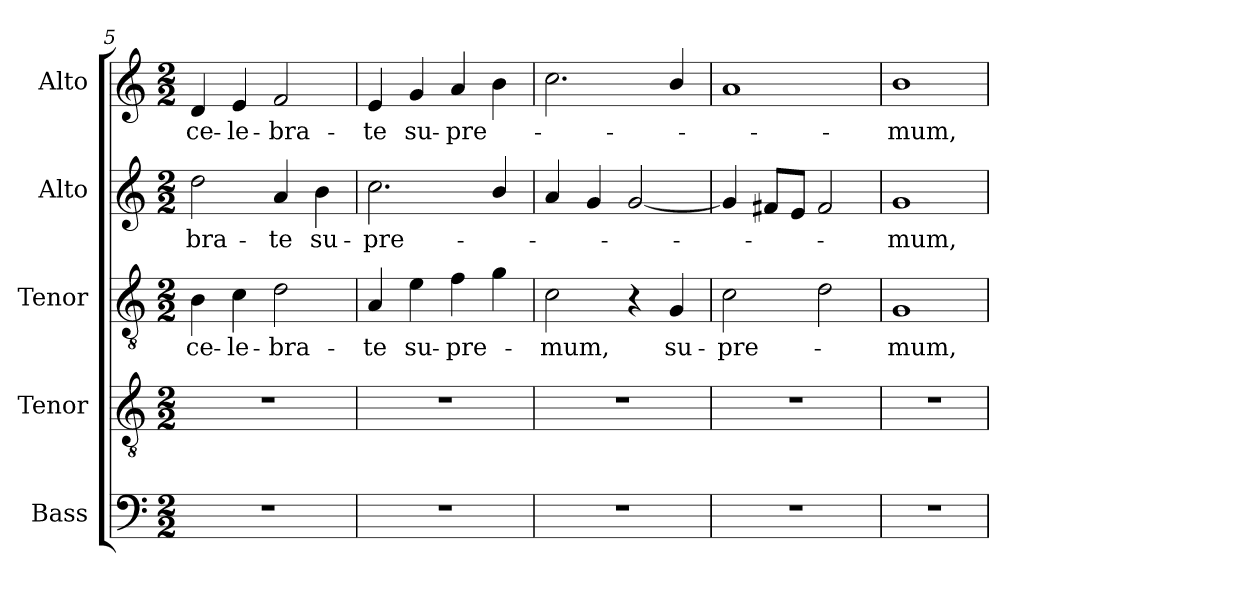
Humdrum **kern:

**kern	**kern	**kern	**text	**kern	**text	**kern	**text
*part5	*part4	*part3	*part3	*part2	*part2	*part1	*part1
*staff5	*staff4	*staff3	*staff3	*staff2	*staff2	*staff1	*staff1
*I"Bass	*I"Tenor	*I"Tenor	*	*I"Alto	*	*I"Alto	*
*I'B.	*	*I'T.	*	*I'A.	*	*I'A.	*
*clefF4	*clefGv2	*clefGv2	*	*clefG2	*	*clefG2	*
*	*ITrd7c12	*ITrd7c12	*	*	*	*	*
*k[]	*k[]	*k[]	*	*k[]	*	*k[]	*
*C:	*C:	*C:	*	*C:	*	*C:	*
*M2/2	*M2/2	*M2/2	*	*M2/2	*	*M2/2	*
=5	=5	=5	=5	=5	=5	=5	=5
!	!	!	!LO:LY:b:color=#000000	!	!	!	!
!	!	!	!	!	!LO:LY:b:color=#000000	!	!
!	!	!	!	!	!	!	!LO:LY:b:color=#000000
1r	1r	4BBi\	ce-	2ddi\	-bra-	4di/	ce-
!	!	!	!LO:LY:b:color=#000000	!	!	!	!
!	!	!	!	!	!	!	!LO:LY:b:color=#000000
.	.	4Ci\	-le-	.	.	4ei/	-le-
!	!	!	!LO:LY:b:color=#000000	!	!	!	!
!	!	!	!	!	!LO:LY:b:color=#000000	!	!
!	!	!	!	!	!	!	!LO:LY:b:color=#000000
.	.	2Di\	-bra-	4ai/	-te	2fi/	-bra-
!	!	!	!	!	!LO:LY:b:color=#000000	!	!
.	.	.	.	4bi\	su-	.	.
=6	=6	=6	=6	=6	=6	=6	=6
!	!	!	!LO:LY:b:color=#000000	!	!	!	!
!	!	!	!	!	!LO:LY:b:color=#000000	!	!
!	!	!	!	!	!	!	!LO:LY:b:color=#000000
1r	1r	4AAi/	-te	2.cci\	-pre-	4ei/	-te
!	!	!	!LO:LY:b:color=#000000	!	!	!	!
!	!	!	!	!	!	!	!LO:LY:b:color=#000000
.	.	4Ei\	su-	.	.	4gi/	su-
!	!	!	!LO:LY:b:color=#000000	!	!	!	!
!	!	!	!	!	!	!	!LO:LY:b:color=#000000
.	.	4Fi\	-pre-	.	.	4ai/	-pre-
.	.	4Gi\	.	4bi/	.	4bi\	.
!!LO:LB:g=z
=7	=7	=7	=7	=7	=7	=7	=7
!	!	!	!LO:LY:b:color=#000000	!	!	!	!
1r	1r	2Ci\	-mum,	4ai/	.	2.cci\	.
.	.	.	.	4gi/	.	.	.
.	.	4r	.	[2gi/	.	.	.
!	!	!	!LO:LY:b:color=#000000	!	!	!	!
.	.	4GGi/	su-	.	.	4bi/	.
=8	=8	=8	=8	=8	=8	=8	=8
!	!	!	!LO:LY:b:color=#000000	!	!	!	!
1r	1r	2Ci\	-pre-	4gi/]	.	1ai	.
.	.	.	.	8f#Xi/L	.	.	.
.	.	.	.	8ei/J	.	.	.
.	.	2Di\	.	2f#i/	.	.	.
=9	=9	=9	=9	=9	=9	=9	=9
!	!	!	!LO:LY:b:color=#000000	!	!	!	!
!	!	!	!	!	!LO:LY:b:color=#000000	!	!
!	!	!	!	!	!	!	!LO:LY:b:color=#000000
1r	1r	1GGi	-mum,	1gi	-mum,	1bi	-mum,
=	=	=	=	=	=	=	=
*-	*-	*-	*-	*-	*-	*-	*-
